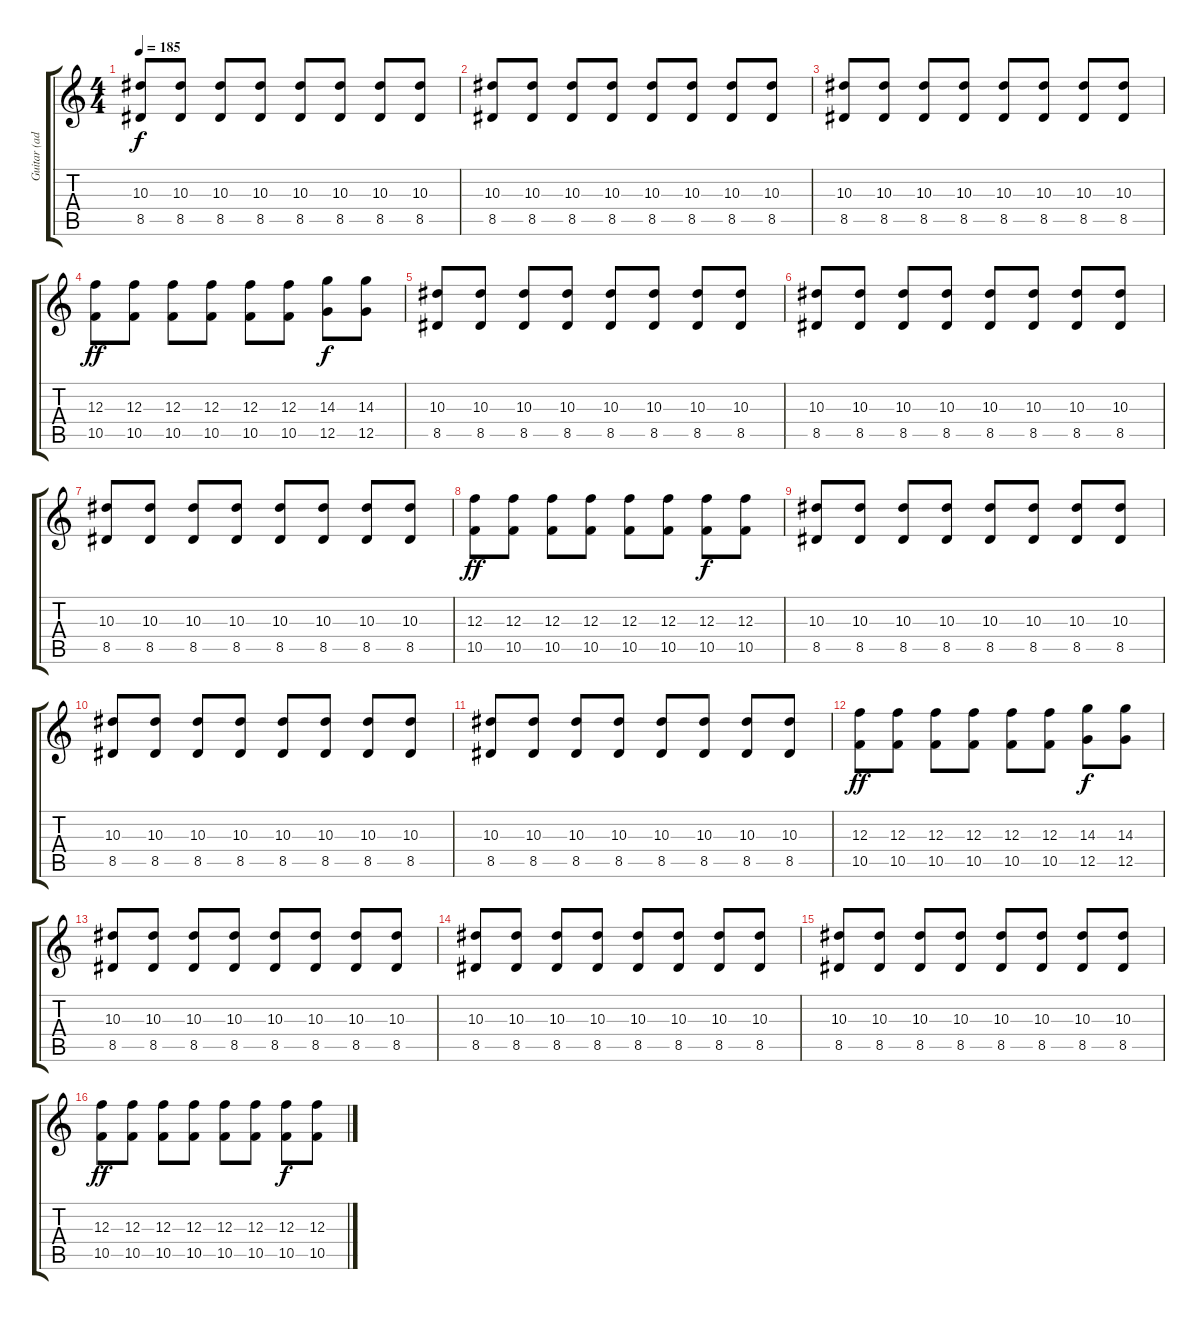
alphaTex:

\track ("Guitar (additional guitars)" "Guitar (ad") {instrument distortionguitar}
\staff {score tabs}
\tuning (D4 A3 F3 C3 G2 C2) {hide}
\ts (4 4)
\tempo 185
\clef g2
\ks c
(10.3 8.5).8{dy f} (10.3 8.5).8 (10.3 8.5).8 (10.3 8.5).8 (10.3 8.5).8 (10.3 8.5).8 (10.3 8.5).8 (10.3 8.5).8 |
(10.3 8.5).8 (10.3 8.5).8 (10.3 8.5).8 (10.3 8.5).8 (10.3 8.5).8 (10.3 8.5).8 (10.3 8.5).8 (10.3 8.5).8 |
(10.3 8.5).8 (10.3 8.5).8 (10.3 8.5).8 (10.3 8.5).8 (10.3 8.5).8 (10.3 8.5).8 (10.3 8.5).8 (10.3 8.5).8 |
(12.3 10.5).8{dy ff} (12.3 10.5).8 (12.3 10.5).8 (12.3 10.5).8 (12.3 10.5).8 (12.3 10.5).8 (14.3 12.5).8{dy f} (14.3 12.5).8 |
(10.3 8.5).8 (10.3 8.5).8 (10.3 8.5).8 (10.3 8.5).8 (10.3 8.5).8 (10.3 8.5).8 (10.3 8.5).8 (10.3 8.5).8 |
(10.3 8.5).8 (10.3 8.5).8 (10.3 8.5).8 (10.3 8.5).8 (10.3 8.5).8 (10.3 8.5).8 (10.3 8.5).8 (10.3 8.5).8 |
(10.3 8.5).8 (10.3 8.5).8 (10.3 8.5).8 (10.3 8.5).8 (10.3 8.5).8 (10.3 8.5).8 (10.3 8.5).8 (10.3 8.5).8 |
(12.3 10.5).8{dy ff} (12.3 10.5).8 (12.3 10.5).8 (12.3 10.5).8 (12.3 10.5).8 (12.3 10.5).8 (12.3 10.5).8{dy f} (12.3 10.5).8 |
(10.3 8.5).8 (10.3 8.5).8 (10.3 8.5).8 (10.3 8.5).8 (10.3 8.5).8 (10.3 8.5).8 (10.3 8.5).8 (10.3 8.5).8 |
(10.3 8.5).8 (10.3 8.5).8 (10.3 8.5).8 (10.3 8.5).8 (10.3 8.5).8 (10.3 8.5).8 (10.3 8.5).8 (10.3 8.5).8 |
(10.3 8.5).8 (10.3 8.5).8 (10.3 8.5).8 (10.3 8.5).8 (10.3 8.5).8 (10.3 8.5).8 (10.3 8.5).8 (10.3 8.5).8 |
(12.3 10.5).8{dy ff} (12.3 10.5).8 (12.3 10.5).8 (12.3 10.5).8 (12.3 10.5).8 (12.3 10.5).8 (14.3 12.5).8{dy f} (14.3 12.5).8 |
(10.3 8.5).8 (10.3 8.5).8 (10.3 8.5).8 (10.3 8.5).8 (10.3 8.5).8 (10.3 8.5).8 (10.3 8.5).8 (10.3 8.5).8 |
(10.3 8.5).8 (10.3 8.5).8 (10.3 8.5).8 (10.3 8.5).8 (10.3 8.5).8 (10.3 8.5).8 (10.3 8.5).8 (10.3 8.5).8 |
(10.3 8.5).8 (10.3 8.5).8 (10.3 8.5).8 (10.3 8.5).8 (10.3 8.5).8 (10.3 8.5).8 (10.3 8.5).8 (10.3 8.5).8 |
(12.3 10.5).8{dy ff} (12.3 10.5).8 (12.3 10.5).8 (12.3 10.5).8 (12.3 10.5).8 (12.3 10.5).8 (12.3 10.5).8{dy f} (12.3 10.5).8
